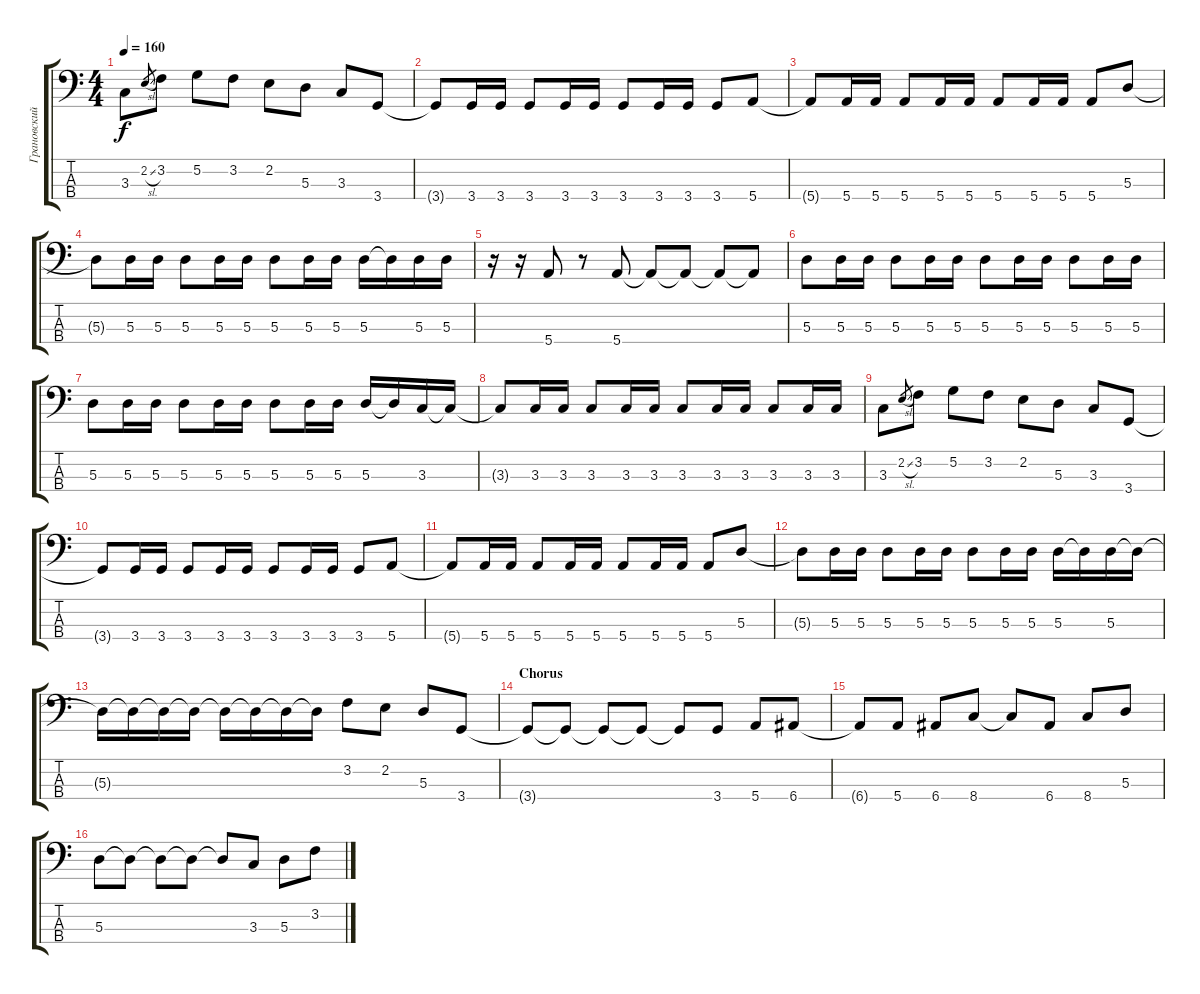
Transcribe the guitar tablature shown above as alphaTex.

\track ("Грановский (Bass)" "Грановский") {instrument electricbassfinger}
\staff {score tabs}
\tuning (G2 D2 A1 E1) {hide}
\ts (4 4)
\tempo 160
\clef f4
\ks c
3.3.8{dy f} 2.2{sl}.8{gr} 3.2.8 5.2.8 3.2.8 2.2.8 5.3.8 3.3.8 3.4.8 |
3.4{t}.8 3.4.16 3.4.16 3.4.8 3.4.16 3.4.16 3.4.8 3.4.16 3.4.16 3.4.8 5.4.8 |
5.4{t}.8 5.4.16 5.4.16 5.4.8 5.4.16 5.4.16 5.4.8 5.4.16 5.4.16 5.4.8 5.3.8 |
5.3{t}.8 5.3.16 5.3.16 5.3.8 5.3.16 5.3.16 5.3.8 5.3.16 5.3.16 5.3.16 5.3{t}.16 5.3.16 5.3.16 |
r.16 r.16 5.4.8 r.8 5.4.8 5.4{t}.8 5.4{t}.8 5.4{t}.8 5.4{t}.8 |
5.3.8 5.3.16 5.3.16 5.3.8 5.3.16 5.3.16 5.3.8 5.3.16 5.3.16 5.3.8 5.3.16 5.3.16 |
5.3.8 5.3.16 5.3.16 5.3.8 5.3.16 5.3.16 5.3.8 5.3.16 5.3.16 5.3.16 5.3{t}.16 3.3.16 3.3{t}.16 |
3.3{t}.8 3.3.16 3.3.16 3.3.8 3.3.16 3.3.16 3.3.8 3.3.16 3.3.16 3.3.8 3.3.16 3.3.16 |
3.3.8 2.2{sl}.8{gr} 3.2.8 5.2.8 3.2.8 2.2.8 5.3.8 3.3.8 3.4.8 |
3.4{t}.8 3.4.16 3.4.16 3.4.8 3.4.16 3.4.16 3.4.8 3.4.16 3.4.16 3.4.8 5.4.8 |
5.4{t}.8 5.4.16 5.4.16 5.4.8 5.4.16 5.4.16 5.4.8 5.4.16 5.4.16 5.4.8 5.3.8 |
5.3{t}.8 5.3.16 5.3.16 5.3.8 5.3.16 5.3.16 5.3.8 5.3.16 5.3.16 5.3.16 5.3{t}.16 5.3.16 5.3{t}.16 |
5.3{t}.16 5.3{t}.16 5.3{t}.16 5.3{t}.16 5.3{t}.16 5.3{t}.16 5.3{t}.16 5.3{t}.16 3.2.8 2.2.8 5.3.8 3.4.8 |
\section ("" "Chorus")
3.4{t}.8 3.4{t}.8 3.4{t}.8 3.4{t}.8 3.4{t}.8 3.4.8 5.4.8 6.4.8 |
6.4{t}.8 5.4.8 6.4.8 8.4.8 8.4{t}.8 6.4.8 8.4.8 5.3.8 |
5.3.8 5.3{t}.8 5.3{t}.8 5.3{t}.8 5.3{t}.8 3.3.8 5.3.8 3.2.8
